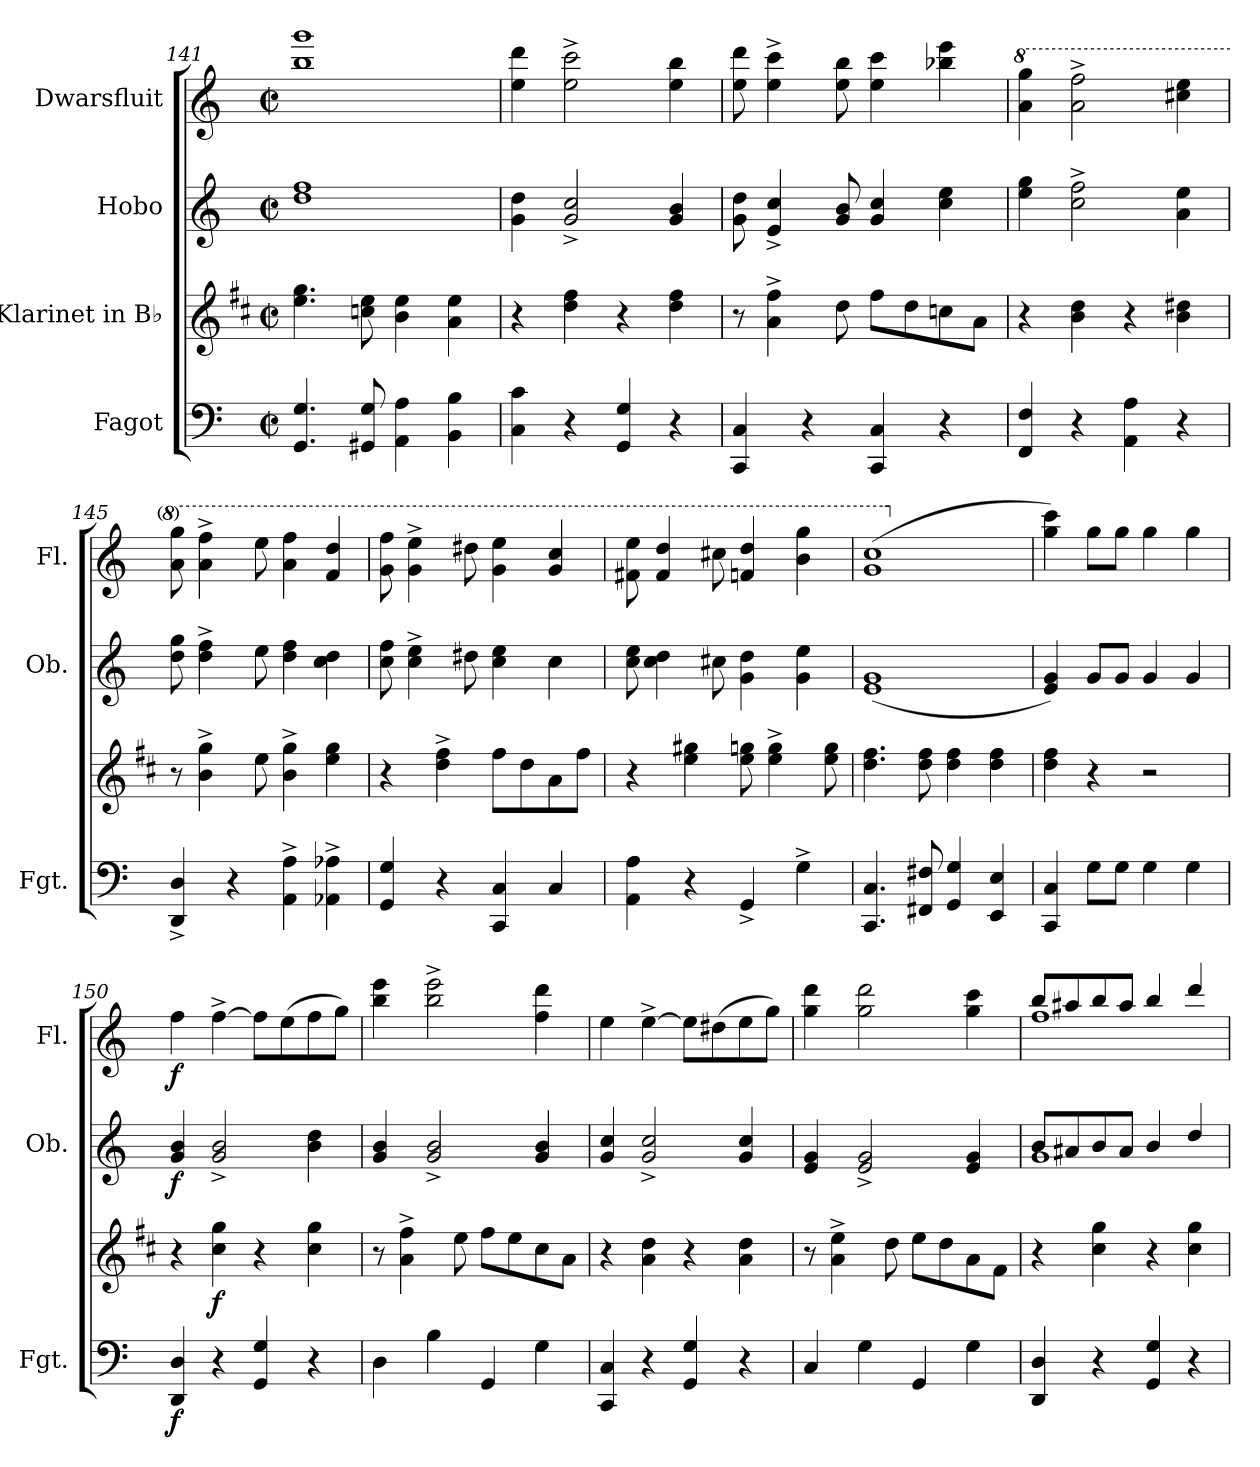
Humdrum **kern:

**kern	**dynam	**kern	**dynam	**kern	**dynam	**kern	**dynam
*part4	*part4	*part3	*part3	*part2	*part2	*part1	*part1
*staff4	*staff4	*staff3	*staff3	*staff2	*staff2	*staff1	*staff1
*I"Fagot	*	*I"Klarinet in B♭	*	*I"Hobo	*	*I"Dwarsfluit	*
*I'Fgt.	*	*	*	*I'Ob.	*	*I'Fl.	*
!!LO:LB:g=z
*clefF4	*	*clefG2	*	*clefG2	*	*clefG2	*
*	*	*ITrd1c2	*	*	*	*	*
*k[]	*	*k[]	*	*k[]	*	*k[]	*
*M2/2	*	*M2/2	*	*M2/2	*	*M2/2	*
*met(c|)	*	*met(c|)	*	*met(c|)	*	*met(c|)	*
=141	=141	=141	=141	=141	=141	=141	=141
4.GG/ 4.G/	.	4.dd\ 4.ff\	.	1dd 1ff	.	1bb 1ggg	.
8GG#X/ 8G/	.	8b-X\ 8dd\	.	.	.	.	.
4AA\ 4A\	.	4a\ 4dd\	.	.	.	.	.
4BB\ 4B\	.	4g\ 4dd\	.	.	.	.	.
=142	=142	=142	=142	=142	=142	=142	=142
4C\ 4c\	.	4r	.	4g\ 4dd\	.	4ee\ 4ddd\	.
4r	.	4cc\ 4ee\	.	2g/^ 2cc/^	.	2ee\^ 2ccc\^	.
4GG/ 4G/	.	4r	.	.	.	.	.
4r	.	4cc\ 4ee\	.	4g/ 4b/	.	4ee\ 4bb\	.
=143	=143	=143	=143	=143	=143	=143	=143
4CC/ 4C/	.	8r	.	8g\ 8dd\	.	8ee\ 8ddd\	.
.	.	4g\^ 4ee\^	.	4e/^ 4cc/^	.	4ee\^ 4ccc\^	.
4r	.	.	.	.	.	.	.
.	.	8cc\	.	8g/ 8b/	.	8ee\ 8bb\	.
4CC/ 4C/	.	8ee\L	.	4g/ 4cc/	.	4ee\ 4ccc\	.
.	.	8cc\	.	.	.	.	.
4r	.	8b-X\	.	4cc\ 4ee\	.	4bb-X\ 4eee\	.
.	.	8g\J	.	.	.	.	.
=144	=144	=144	=144	=144	=144	=144	=144
*	*	*	*	*	*	*8va	*
4FF/ 4F/	.	4r	.	4ee\ 4gg\	.	4aa\ 4ggg\	.
4r	.	4a\ 4cc\	.	2cc\^ 2ff\^	.	2aa\^ 2fff\^	.
4AA\ 4A\	.	4r	.	.	.	.	.
4r	.	4a\ 4cc#X\	.	4a\ 4ee\	.	4ccc#X\ 4eee\	.
=145	=145	=145	=145	=145	=145	=145	=145
4DD/^ 4D/^	.	8r	.	8dd\ 8gg\	.	8aa\ 8ggg\	.
.	.	4a\^ 4ff\^	.	4dd\^ 4ff\^	.	4aa\^ 4fff\^	.
4r	.	.	.	.	.	.	.
.	.	8dd\	.	8ee\	.	8eee\	.
4AA\^ 4A\^	.	4a\^ 4ff\^	.	4dd\ 4ff\	.	4aa\ 4fff\	.
4AA-X\^ 4A-X\^	.	4dd\ 4ff\	.	4cc\ 4dd\	.	4ff/ 4ddd/	.
=146	=146	=146	=146	=146	=146	=146	=146
4GG/ 4G/	.	4r	.	8cc\ 8ff\	.	8gg\ 8fff\	.
.	.	.	.	4cc\^ 4ee\^	.	4gg\^ 4eee\^	.
4r	.	4cc\^ 4ee\^	.	.	.	.	.
.	.	.	.	8dd#X\	.	8ddd#X\	.
4CC/ 4C/	.	8ee\L	.	4cc\ 4ee\	.	4gg\ 4eee\	.
.	.	8cc\	.	.	.	.	.
4C/	.	8g\	.	4cc\	.	4gg/ 4ccc/	.
.	.	8ee\J	.	.	.	.	.
!!LO:PB:g=z
=147	=147	=147	=147	=147	=147	=147	=147
4AA\ 4A\	.	4r	.	8cc\ 8ee\	.	8ff#X\ 8eee\	.
.	.	.	.	4cc\ 4dd\	.	4ff#/ 4ddd/	.
4r	.	4dd\ 4ff#X\	.	.	.	.	.
.	.	.	.	8cc#X\	.	8ccc#X\	.
4GG^/	.	8dd\ 8ffn\	.	4g\ 4dd\	.	4ffn/ 4ddd/	.
.	.	4dd\^ 4ff\^	.	.	.	.	.
4G^\	.	.	.	4g\ 4ee\	.	4bb\ 4ggg\	.
.	.	8dd\ 8ff\	.	.	.	.	.
=148	=148	=148	=148	=148	=148	=148	=148
4.CC/ 4.C/	.	4.cc\ 4.ee\	.	(1e 1g	.	(1gg 1ccc	.
8FF#X/ 8F#X/	.	8cc\ 8ee\	.	.	.	.	.
4GG/ 4G/	.	4cc\ 4ee\	.	.	.	.	.
4EE/ 4E/	.	4cc\ 4ee\	.	.	.	.	.
=149	=149	=149	=149	=149	=149	=149	=149
*	*	*	*	*	*	*X8va	*
4CC/ 4C/	.	4cc\ 4ee\	.	4e/ 4g/)	.	4gg\ 4ccc\)	.
8G\L	.	4r	.	8g/L	.	8gg\L	.
8G\J	.	.	.	8g/J	.	8gg\J	.
4G\	.	2r	.	4g/	.	4gg\	.
4G\	.	.	.	4g/	.	4gg\	.
=150	=150	=150	=150	=150	=150	=150	=150
!	!LO:DY:b	!	!	!	!LO:DY:b	!	!LO:DY:b
4DD/ 4D/	f	4r	.	4g/ 4b/	f	4ff\	f
!	!	!	!LO:DY:b	!	!	!	!
4r	.	4b\ 4ff\	f	2g/^ 2b/^	.	[4ff^\	.
4GG/ 4G/	.	4r	.	.	.	8ff\L]	.
.	.	.	.	.	.	(8ee\	.
4r	.	4b\ 4ff\	.	4b\ 4dd\	.	8ff\	.
.	.	.	.	.	.	8gg\J)	.
=151	=151	=151	=151	=151	=151	=151	=151
4D\	.	8r	.	4g/ 4b/	.	4bb\ 4eee\	.
.	.	4g\^ 4ee\^	.	.	.	.	.
4B\	.	.	.	2g/^ 2b/^	.	2bb\^ 2eee\^	.
.	.	8dd\	.	.	.	.	.
4GG/	.	8ee\L	.	.	.	.	.
.	.	8dd\	.	.	.	.	.
4G\	.	8b\	.	4g/ 4b/	.	4ff\ 4ddd\	.
.	.	8g\J	.	.	.	.	.
!!LO:LB:g=z
=152	=152	=152	=152	=152	=152	=152	=152
4CC/ 4C/	.	4r	.	4g/ 4cc/	.	4ee\	.
4r	.	4g\ 4cc\	.	2g/^ 2cc/^	.	[4ee^\	.
4GG/ 4G/	.	4r	.	.	.	8ee\L]	.
.	.	.	.	.	.	(8dd#X\	.
4r	.	4g\ 4cc\	.	4g/ 4cc/	.	8ee\	.
.	.	.	.	.	.	8gg\J)	.
=153	=153	=153	=153	=153	=153	=153	=153
4C/	.	8r	.	4e/ 4g/	.	4gg\ 4ddd\	.
.	.	4g\^ 4dd\^	.	.	.	.	.
4G\	.	.	.	2e/^ 2g/^	.	2gg\ 2ddd\	.
.	.	8cc\	.	.	.	.	.
4GG/	.	8dd\L	.	.	.	.	.
.	.	8cc\	.	.	.	.	.
4G\	.	8g\	.	4e/ 4g/	.	4gg\ 4ccc\	.
.	.	8e\J	.	.	.	.	.
=154	=154	=154	=154	=154	=154	=154	=154
*	*	*	*	*^	*	*^	*
4DD/ 4D/	.	4r	.	8b/L	1g	.	8bb/L	1ff	.
.	.	.	.	8a#X/	.	.	8aa#X/	.	.
4r	.	4b\ 4ff\	.	8b/	.	.	8bb/	.	.
.	.	.	.	8a#/J	.	.	8aa#/J	.	.
4GG/ 4G/	.	4r	.	4b/	.	.	4bb/	.	.
4r	.	4b\ 4ff\	.	4dd/	.	.	4ddd/	.	.
*	*	*	*	*v	*v	*	*	*	*
*	*	*	*	*	*	*v	*v	*
=	=	=	=	=	=	=	=
*-	*-	*-	*-	*-	*-	*-	*-
